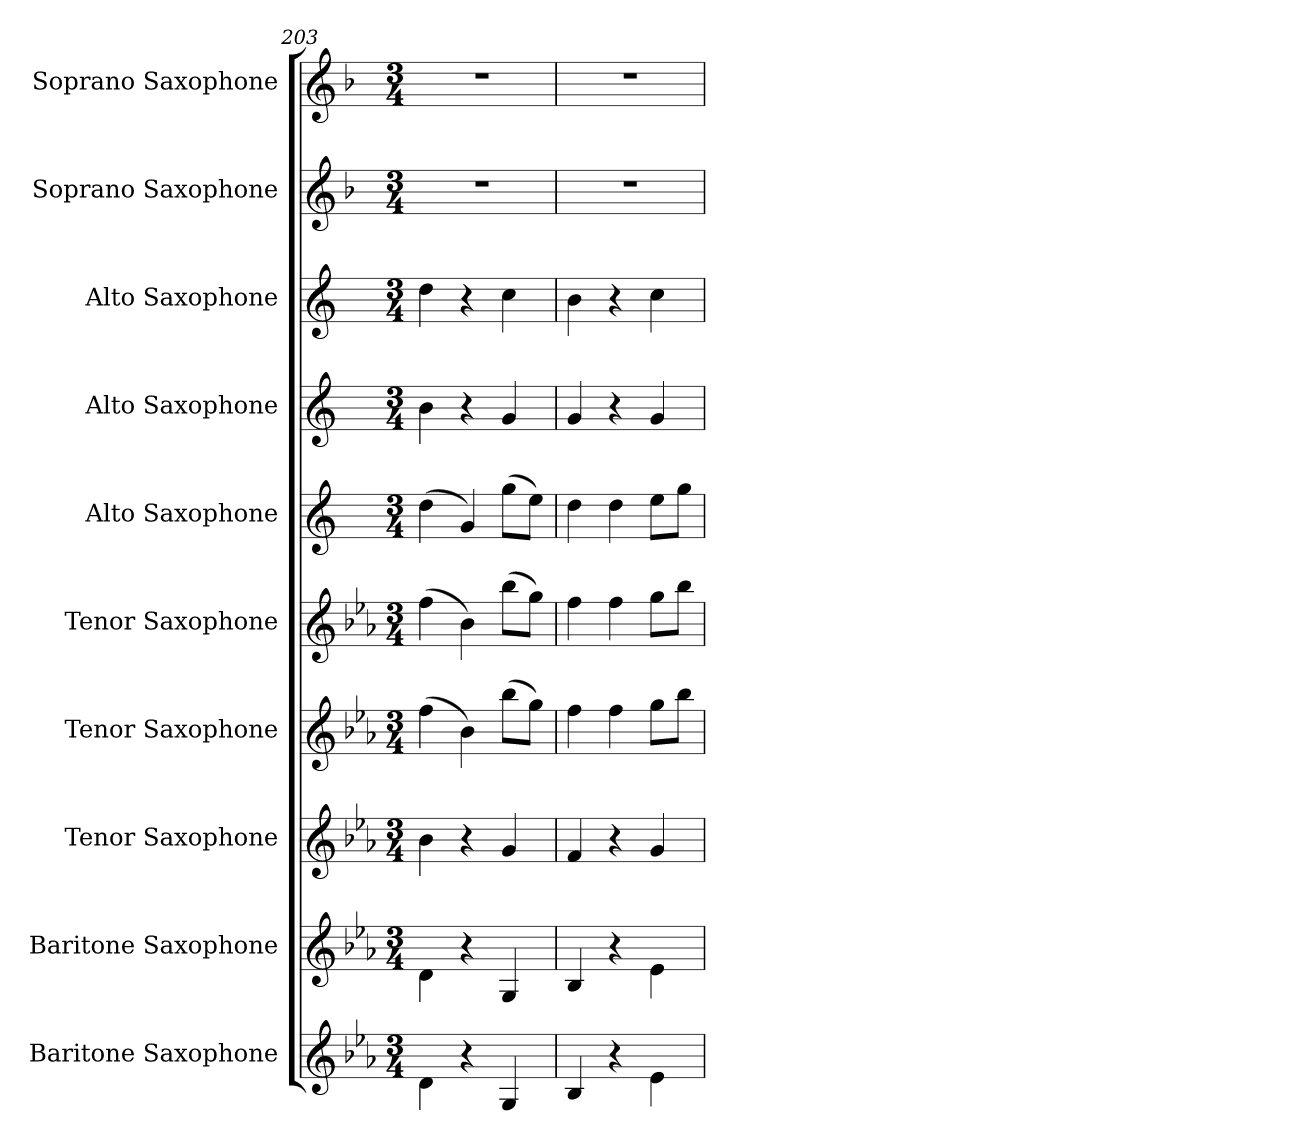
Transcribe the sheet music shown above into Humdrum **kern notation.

**kern	**kern	**kern	**kern	**kern	**kern	**kern	**kern	**kern	**kern
*part10	*part9	*part8	*part7	*part6	*part5	*part4	*part3	*part2	*part1
*staff10	*staff9	*staff8	*staff7	*staff6	*staff5	*staff4	*staff3	*staff2	*staff1
*I"Baritone Saxophone	*I"Baritone Saxophone	*I"Tenor Saxophone	*I"Tenor Saxophone	*I"Tenor Saxophone	*I"Alto Saxophone	*I"Alto Saxophone	*I"Alto Saxophone	*I"Soprano Saxophone	*I"Soprano Saxophone
*I'Bar. Sax.	*I'Bar. Sax.	*I'T. Sax.	*I'T. Sax.	*I'T. Sax.	*I'A. Sax.	*I'A. Sax.	*I'A. Sax.	*I'S. Sax.	*I'S. Sax.
!!LO:PB:g=z
*clefG2	*clefG2	*clefG2	*clefG2	*clefG2	*clefG2	*clefG2	*clefG2	*clefG2	*clefG2
*ITrd12c21	*ITrd12c21	*ITrd8c14	*ITrd8c14	*ITrd8c14	*ITrd5c9	*ITrd5c9	*ITrd5c9	*ITrd1c2	*ITrd1c2
*k[b-e-a-]	*k[b-e-a-]	*k[b-e-a-]	*k[b-e-a-]	*k[b-e-a-]	*k[b-e-a-]	*k[b-e-a-]	*k[b-e-a-]	*k[b-e-a-]	*k[b-e-a-]
*M3/4	*M3/4	*M3/4	*M3/4	*M3/4	*M3/4	*M3/4	*M3/4	*M3/4	*M3/4
=203	=203	=203	=203	=203	=203	=203	=203	=203	=203
4D\	4D\	4B-\	(4f\	(4f\	(4f\	4d\	4f\	2.r	2.r
4r	4r	4r	4B-\)	4B-\)	4B-/)	4r	4r	.	.
4GG/	4GG/	4G/	(8b-\L	(8b-\L	(8b-\L	4B-/	4e-\	.	.
.	.	.	8g\J)	8g\J)	8g\J)	.	.	.	.
=204	=204	=204	=204	=204	=204	=204	=204	=204	=204
4BB-/	4BB-/	4F/	4f\	4f\	4f\	4B-/	4d\	2.r	2.r
4r	4r	4r	4f\	4f\	4f\	4r	4r	.	.
4E-\	4E-\	4G/	8g\L	8g\L	8g\L	4B-/	4e-\	.	.
.	.	.	8b-\J	8b-\J	8b-\J	.	.	.	.
=	=	=	=	=	=	=	=	=	=
*-	*-	*-	*-	*-	*-	*-	*-	*-	*-
